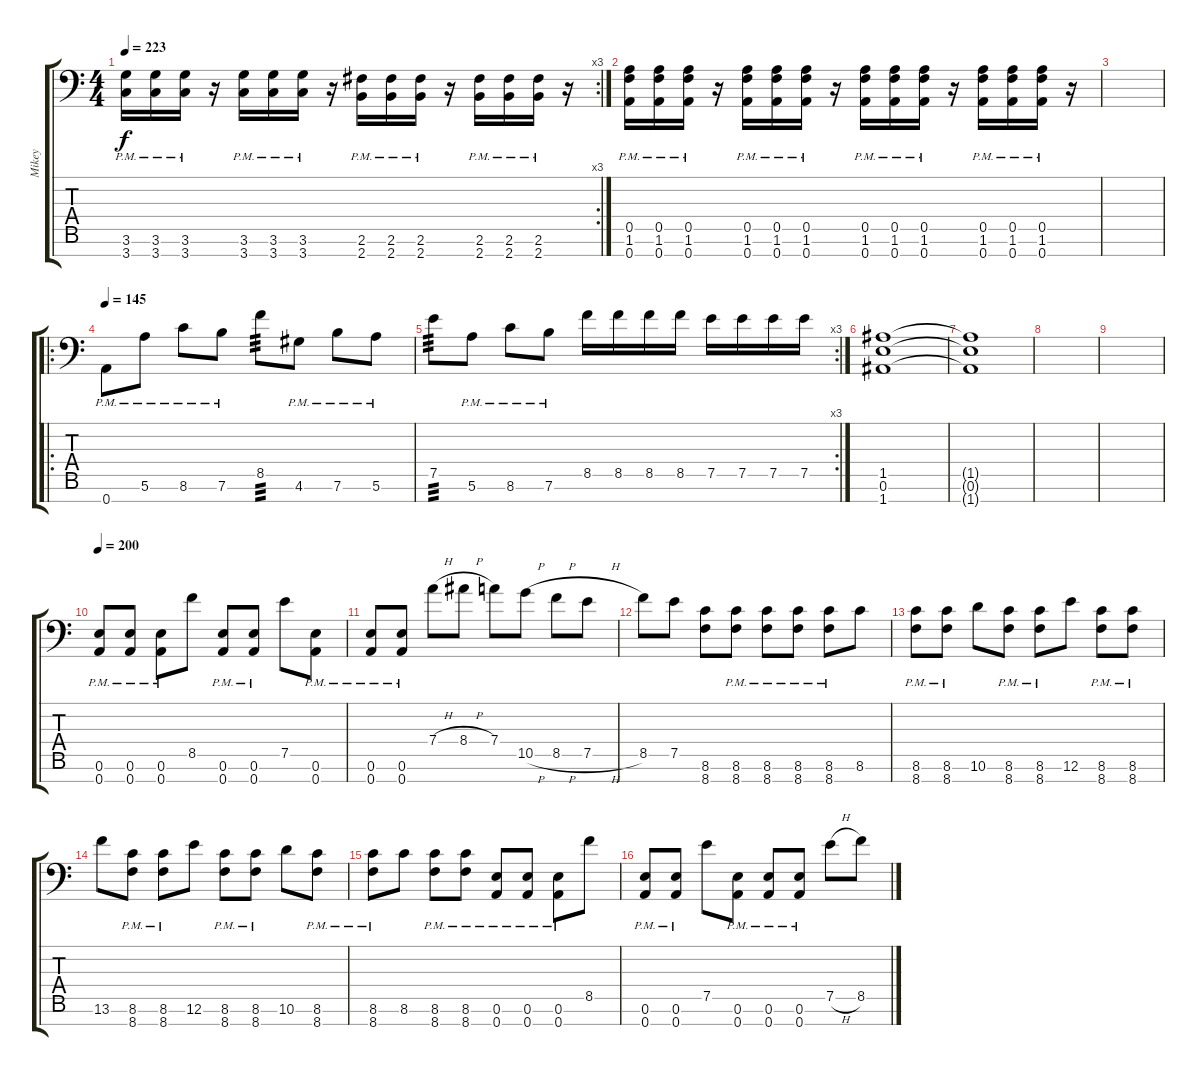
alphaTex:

\track ("Mikey" "Mikey") {solo instrument distortionguitar}
\staff {score tabs}
\tuning (E4 B3 Gb3 D3 A2 E2 A1) {hide}
\rc 3
\ts (4 4)
\tempo 223
\clef f4
\ks c
(3.6{pm} 3.7{pm}).16{dy f} (3.6{pm} 3.7{pm}).16 (3.6{pm} 3.7{pm}).16 r.16 (3.6{pm} 3.7{pm}).16 (3.6{pm} 3.7{pm}).16 (3.6{pm} 3.7{pm}).16 r.16 (2.6{pm} 2.7{pm}).16 (2.6{pm} 2.7{pm}).16 (2.6{pm} 2.7{pm}).16 r.16 (2.6{pm} 2.7{pm}).16 (2.6{pm} 2.7{pm}).16 (2.6{pm} 2.7{pm}).16 r.16 |
(0.5{pm} 1.6{pm} 0.7{pm}).16 (0.5{pm} 1.6{pm} 0.7{pm}).16 (0.5{pm} 1.6{pm} 0.7{pm}).16 r.16 (0.5{pm} 1.6{pm} 0.7{pm}).16 (0.5{pm} 1.6{pm} 0.7{pm}).16 (0.5{pm} 1.6{pm} 0.7{pm}).16 r.16 (0.5{pm} 1.6{pm} 0.7{pm}).16 (0.5{pm} 1.6{pm} 0.7{pm}).16 (0.5{pm} 1.6{pm} 0.7{pm}).16 r.16 (0.5{pm} 1.6{pm} 0.7{pm}).16 (0.5{pm} 1.6{pm} 0.7{pm}).16 (0.5{pm} 1.6{pm} 0.7{pm}).16 r.16 |
|
\ro
\tempo 145
0.7{pm}.8 5.6{pm}.8 8.6{pm}.8 7.6{pm}.8 8.5.8{tp 3} 4.6{pm}.8 7.6{pm}.8 5.6{pm}.8 |
\rc 3
7.5.8{tp 3} 5.6{pm}.8 8.6{pm}.8 7.6{pm}.8 8.5.16 8.5.16 8.5.16 8.5.16 7.5.16 7.5.16 7.5.16 7.5.16 |
(1.5 0.6 1.7).1 |
(1.5{t} 0.6{t} 1.7{t}).1 |
|
|
\tempo 200
(0.6{pm} 0.7{pm}).8 (0.6{pm} 0.7{pm}).8 (0.6{pm} 0.7{pm}).8 8.5.8 (0.6{pm} 0.7{pm}).8 (0.6{pm} 0.7{pm}).8 7.5.8 (0.6{pm} 0.7{pm}).8 |
(0.6{pm} 0.7{pm}).8 (0.6{pm} 0.7{pm}).8 7.4{h}.8 8.4{h}.8 7.4.8 10.5{h}.8 8.5{h}.8 7.5{h}.8 |
8.5.8 7.5.8 (8.6 8.7).8 (8.6{pm} 8.7{pm}).8 (8.6{pm} 8.7{pm}).8 (8.6{pm} 8.7{pm}).8 (8.6{pm} 8.7{pm}).8 8.6.8 |
(8.6{pm} 8.7{pm}).8 (8.6{pm} 8.7{pm}).8 10.6.8 (8.6{pm} 8.7{pm}).8 (8.6{pm} 8.7{pm}).8 12.6.8 (8.6{pm} 8.7{pm}).8 (8.6{pm} 8.7{pm}).8 |
13.6.8 (8.6{pm} 8.7{pm}).8 (8.6{pm} 8.7{pm}).8 12.6.8 (8.6{pm} 8.7{pm}).8 (8.6{pm} 8.7{pm}).8 10.6.8 (8.6{pm} 8.7{pm}).8 |
(8.6{pm} 8.7{pm}).8 8.6.8 (8.6{pm} 8.7{pm}).8 (8.6{pm} 8.7{pm}).8 (0.6{pm} 0.7{pm}).8 (0.6{pm} 0.7{pm}).8 (0.6{pm} 0.7{pm}).8 8.5.8 |
(0.6{pm} 0.7{pm}).8 (0.6{pm} 0.7{pm}).8 7.5.8 (0.6{pm} 0.7{pm}).8 (0.6{pm} 0.7{pm}).8 (0.6{pm} 0.7{pm}).8 7.5{h}.8 8.5{h}.8
